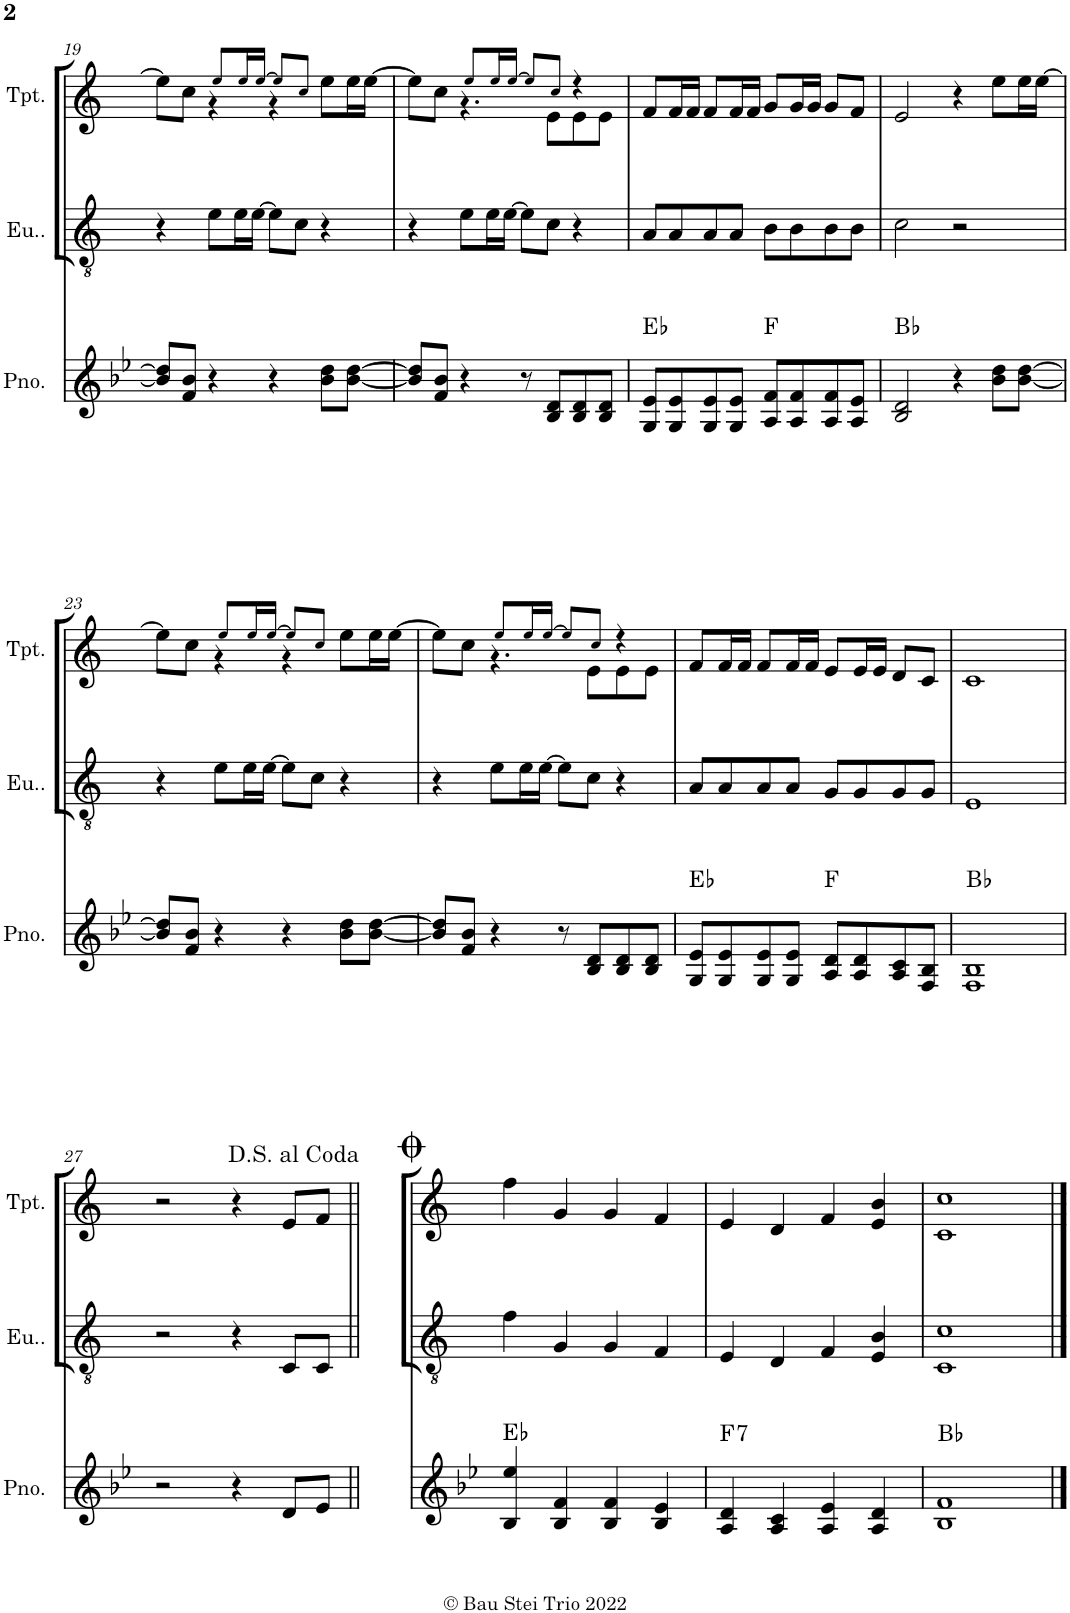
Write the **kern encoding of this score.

**kern	**harte	**kern	**kern
*part3	*part3	*part2	*part1
*staff3	*	*staff2	*staff1
*I"Piano	*	*I"Euphonium	*I"Trumpet
*I'Pno.	*	*I'Eu..	*I'Tpt.
!!LO:PB:g=z
*clefG2	*	*clefGv2	*clefG2
*	*	*Trd1c2	*Trd1c2
*k[b-e-]	*	*k[]	*k[]
*M4/4	*	*M4/4	*M4/4
=19	=19	=19	=19
*	*	*	*^
8b-/] 8dd/]L	.	4r	8ee\L]	4ryy
8f/ 8b-/J	.	.	8cc\J	.
4r	.	8e\L	8ee/L	4r
.	.	16e\L	16ee/L	.
.	.	[16e\JJ	16ee/JJ	.
4r	.	8e\L]	8ee/L	4r
.	.	8c\J	8cc/J	.
8b-\ 8dd\L	.	4r	8ee\L	4ryy
[8b-\ [8dd\J	.	.	16ee\L	.
.	.	.	[16ee\JJ	.
=20	=20	=20	=20	=20
8b-/] 8dd/]L	.	4r	8ee\L]	4ryy
8f/ 8b-/J	.	.	8cc\J	.
4r	.	8e\L	8ee/L	4.r
.	.	16e\L	16ee/L	.
.	.	[16e\JJ	16ee/JJ	.
8r	.	8e\L]	8ee/L	.
8B-/ 8d/L	.	8c\J	8cc/J	8e\L
8B-/ 8d/	.	4r	4r	8e\
8B-/ 8d/J	.	.	.	8e\J
*	*	*	*v	*v
=21	=21	=21	=21
8G/ 8e-/L	Eb:maj	8A/L	8f/L
8G/ 8e-/	.	8A/	16f/L
.	.	.	16f/JJ
8G/ 8e-/	.	8A/	8f/L
8G/ 8e-/J	.	8A/J	16f/L
.	.	.	16f/JJ
8A/ 8f/L	F:maj	8B\L	8g/L
8A/ 8f/	.	8B\	16g/L
.	.	.	16g/JJ
8A/ 8f/	.	8B\	8g/L
8A/ 8e-/J	.	8B\J	8f/J
=22	=22	=22	=22
2B-/ 2d/	Bb:maj	2c\	2e/
4r	.	2r	4r
8b-\ 8dd\L	.	.	8ee\L
[8b-\ [8dd\J	.	.	16ee\L
.	.	.	[16ee\JJ
!!LO:LB:g=z
=23	=23	=23	=23
*	*	*	*^
8b-/] 8dd/]L	.	4r	8ee\L]	4ryy
8f/ 8b-/J	.	.	8cc\J	.
4r	.	8e\L	8ee/L	4r
.	.	16e\L	16ee/L	.
.	.	[16e\JJ	16ee/JJ	.
4r	.	8e\L]	8ee/L	4r
.	.	8c\J	8cc/J	.
8b-\ 8dd\L	.	4r	8ee\L	4ryy
[8b-\ [8dd\J	.	.	16ee\L	.
.	.	.	[16ee\JJ	.
=24	=24	=24	=24	=24
8b-/] 8dd/]L	.	4r	8ee\L]	4ryy
8f/ 8b-/J	.	.	8cc\J	.
4r	.	8e\L	8ee/L	4.r
.	.	16e\L	16ee/L	.
.	.	[16e\JJ	16ee/JJ	.
8r	.	8e\L]	8ee/L	.
8B-/ 8d/L	.	8c\J	8cc/J	8e\L
8B-/ 8d/	.	4r	4r	8e\
8B-/ 8d/J	.	.	.	8e\J
*	*	*	*v	*v
=25	=25	=25	=25
8G/ 8e-/L	Eb:maj	8A/L	8f/L
8G/ 8e-/	.	8A/	16f/L
.	.	.	16f/JJ
8G/ 8e-/	.	8A/	8f/L
8G/ 8e-/J	.	8A/J	16f/L
.	.	.	16f/JJ
8A/ 8d/L	F:maj	8G/L	8e/L
8A/ 8d/	.	8G/	16e/L
.	.	.	16e/JJ
8A/ 8c/	.	8G/	8d/L
8F/ 8B-/J	.	8G/J	8c/J
=26	=26	=26	=26
1F 1B-	Bb:maj	1E	1c
!!LO:LB:g=z
=27	=27	=27	=27
2r	.	2r	2r
4r	.	4r	4r
8d/L	.	8C/L	8e/L
8e-/J	.	8C/J	8f/J
=28||	=28||	=28||	=28||
4B-/ 4ee-/	Eb:maj	4f\	4ff\
4B-/ 4f/	.	4G/	4g/
4B-/ 4f/	.	4G/	4g/
4B-/ 4e-/	.	4F/	4f/
=29	=29	=29	=29
!	!LO:H:kt=7	!	!
4A/ 4d/	F:7	4E/	4e/
4A/ 4c/	.	4D/	4d/
4A/ 4e-/	.	4F/	4f/
4A/ 4d/	.	4E/ 4B/	4e/ 4b/
=30	=30	=30	=30
1B- 1f	Bb:maj	1C 1c	1c 1cc
==	==	==	==
*-	*-	*-	*-
